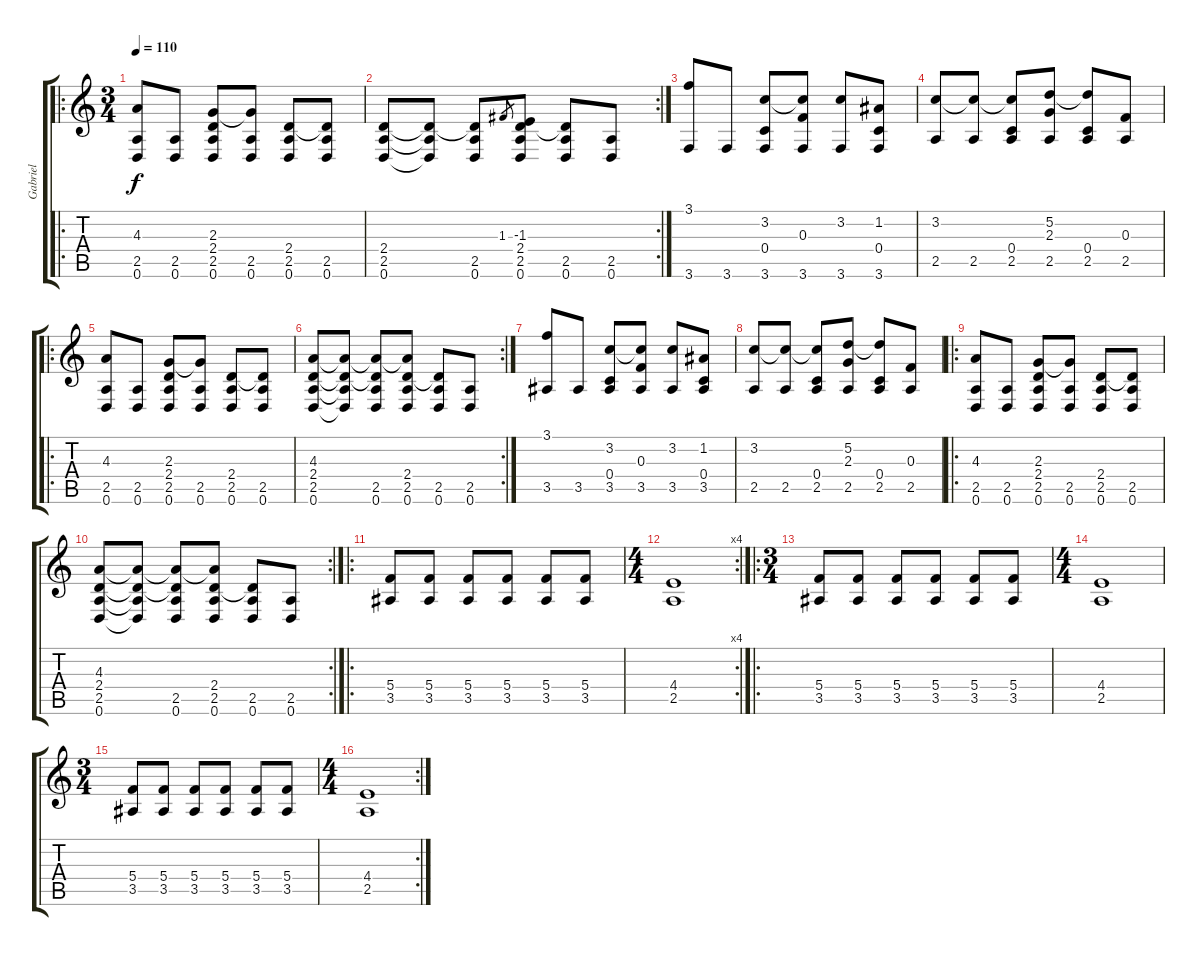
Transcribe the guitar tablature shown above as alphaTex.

\track ("Gabriel" "Gabriel") {instrument electricguitarmuted}
\staff {score tabs}
\tuning (D4 A3 F3 C3 G2 D2) {hide}
\ro
\ts (3 4)
\tempo 110
\clef g2
\ks c
(4.3 2.5 0.6).8{dy f} (2.5 0.6).8 (2.3 2.4 2.5 0.6).8 (2.3{t} 2.5 0.6).8 (2.4 2.5 0.6).8 (2.4{t} 2.5 0.6).8 |
\rc 2
(2.4 2.5 0.6).8 (2.4{t} 2.5{t} 0.6{t}).8 (2.4{t} 2.5 0.6).8 1.3.8{gr} (-1.3 2.4 2.5 0.6).8 (2.4{t} 2.5 0.6).8 (2.5 0.6).8 |
(3.1 3.6).8 3.6.8 (3.2 0.4 3.6).8 (3.2{t} 0.3 3.6).8 (3.2 3.6).8 (1.2 0.4 3.6).8 |
(3.2 2.5).8 (3.2{t} 2.5).8 (3.2{t} 0.4 2.5).8 (5.2 2.3 2.5).8 (5.2{t} 0.4 2.5).8 (0.3 2.5).8 |
\ro
(4.3 2.5 0.6).8 (2.5 0.6).8 (2.3 2.4 2.5 0.6).8 (2.3{t} 2.5 0.6).8 (2.4 2.5 0.6).8 (2.4{t} 2.5 0.6).8 |
\rc 2
(4.3 2.4 2.5 0.6).8 (4.3{t} 2.4{t} 2.5{t} 0.6{t}).8 (4.3{t} 2.4{t} 2.5 0.6).8 (4.3{t} 2.4 2.5 0.6).8 (2.4{t} 2.5 0.6).8 (2.5 0.6).8 |
(3.1 3.5).8 3.5.8 (3.2 0.4 3.5).8 (3.2{t} 0.3 3.5).8 (3.2 3.5).8 (1.2 0.4 3.5).8 |
(3.2 2.5).8 (3.2{t} 2.5).8 (3.2{t} 0.4 2.5).8 (5.2 2.3 2.5).8 (5.2{t} 0.4 2.5).8 (0.3 2.5).8 |
\ro
(4.3 2.5 0.6).8 (2.5 0.6).8 (2.3 2.4 2.5 0.6).8 (2.3{t} 2.5 0.6).8 (2.4 2.5 0.6).8 (2.4{t} 2.5 0.6).8 |
\rc 2
(4.3 2.4 2.5 0.6).8 (4.3{t} 2.4{t} 2.5{t} 0.6{t}).8 (4.3{t} 2.4{t} 2.5 0.6).8 (4.3{t} 2.4 2.5 0.6).8 (2.4{t} 2.5 0.6).8 (2.5 0.6).8 |
\ro
(5.4 3.5).8{volume 13 instrument overdrivenguitar} (5.4 3.5).8 (5.4 3.5).8 (5.4 3.5).8 (5.4 3.5).8 (5.4 3.5).8 |
\rc 4
\ts (4 4)
(4.4 2.5).1 |
\ro
\ts (3 4)
(5.4 3.5).8{volume 13 instrument overdrivenguitar} (5.4 3.5).8 (5.4 3.5).8 (5.4 3.5).8 (5.4 3.5).8 (5.4 3.5).8 |
\ts (4 4)
(4.4 2.5).1 |
\ts (3 4)
(5.4 3.5).8 (5.4 3.5).8 (5.4 3.5).8 (5.4 3.5).8 (5.4 3.5).8 (5.4 3.5).8 |
\rc 2
\ts (4 4)
(4.4 2.5).1
